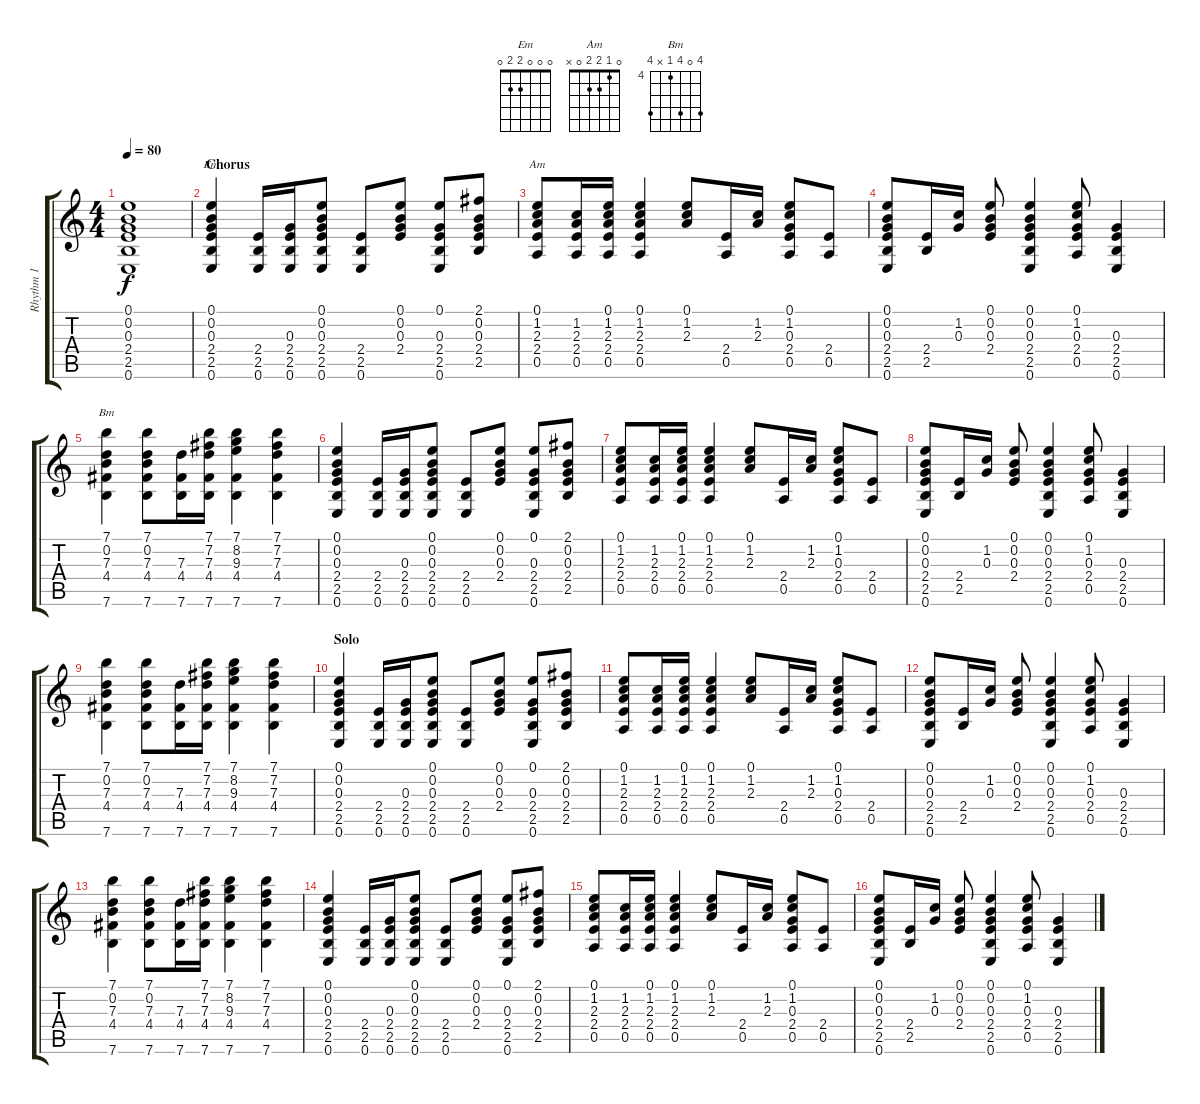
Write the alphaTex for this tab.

\track ("Rhythm 1" "Rhythm 1") {instrument acousticguitarnylon}
\staff {score tabs}
\tuning (E4 B3 G3 D3 A2 E2) {hide}
\chord ("Em" 0 0 0 2 2 0)
\chord ("Am" 0 1 2 2 0 x)
\chord ("Bm" 7 0 7 4 x 7) {firstfret 4}
\ts (4 4)
\tempo 80
\clef g2
\ks c
(0.1{t} 0.2{t} 0.3{t} 2.4{t} 2.5{t} 0.6{t}).1{dy f} |
\section ("" "Chorus")
(0.1 0.2 0.3 2.4 2.5 0.6).4{ch "Em"} (2.4 2.5 0.6).16 (0.3 2.4 2.5 0.6).16 (0.1 0.2 0.3 2.4 2.5 0.6).8 (2.4 2.5 0.6).8 (0.1 0.2 0.3 2.4).8 (0.1 0.3 2.4 2.5 0.6).8 (2.1 0.2 0.3 2.4 2.5).8 |
(0.1 1.2 2.3 2.4 0.5).8{ch "Am"} (1.2 2.3 2.4 0.5).16 (0.1 1.2 2.3 2.4 0.5).16 (0.1 1.2 2.3 2.4 0.5).4 (0.1 1.2 2.3).8 (2.4 0.5).16 (1.2 2.3).16 (0.1 1.2 0.3 2.4 0.5).8 (2.4 0.5).8 |
(0.1 0.2 0.3 2.4 2.5 0.6).8 (2.4 2.5).16 (1.2 0.3).16 (0.1 0.2 0.3 2.4).8 (0.1 0.2 0.3 2.4 2.5 0.6).4 (0.1 1.2 0.3 2.4 0.5).8 (0.3 2.4 2.5 0.6).4 |
(7.1 0.2 7.3 4.4 7.6).4{ch "Bm"} (7.1 0.2 7.3 4.4 7.6).8 (7.3 4.4 7.6).16 (7.1 7.2 7.3 4.4 7.6).16 (7.1 8.2 9.3 4.4 7.6).4 (7.1 7.2 7.3 4.4 7.6).4 |
(0.1 0.2 0.3 2.4 2.5 0.6).4 (2.4 2.5 0.6).16 (0.3 2.4 2.5 0.6).16 (0.1 0.2 0.3 2.4 2.5 0.6).8 (2.4 2.5 0.6).8 (0.1 0.2 0.3 2.4).8 (0.1 0.3 2.4 2.5 0.6).8 (2.1 0.2 0.3 2.4 2.5).8 |
(0.1 1.2 2.3 2.4 0.5).8 (1.2 2.3 2.4 0.5).16 (0.1 1.2 2.3 2.4 0.5).16 (0.1 1.2 2.3 2.4 0.5).4 (0.1 1.2 2.3).8 (2.4 0.5).16 (1.2 2.3).16 (0.1 1.2 0.3 2.4 0.5).8 (2.4 0.5).8 |
(0.1 0.2 0.3 2.4 2.5 0.6).8 (2.4 2.5).16 (1.2 0.3).16 (0.1 0.2 0.3 2.4).8 (0.1 0.2 0.3 2.4 2.5 0.6).4 (0.1 1.2 0.3 2.4 0.5).8 (0.3 2.4 2.5 0.6).4 |
(7.1 0.2 7.3 4.4 7.6).4 (7.1 0.2 7.3 4.4 7.6).8 (7.3 4.4 7.6).16 (7.1 7.2 7.3 4.4 7.6).16 (7.1 8.2 9.3 4.4 7.6).4 (7.1 7.2 7.3 4.4 7.6).4 |
\section ("" "Solo")
(0.1 0.2 0.3 2.4 2.5 0.6).4 (2.4 2.5 0.6).16 (0.3 2.4 2.5 0.6).16 (0.1 0.2 0.3 2.4 2.5 0.6).8 (2.4 2.5 0.6).8 (0.1 0.2 0.3 2.4).8 (0.1 0.3 2.4 2.5 0.6).8 (2.1 0.2 0.3 2.4 2.5).8 |
(0.1 1.2 2.3 2.4 0.5).8 (1.2 2.3 2.4 0.5).16 (0.1 1.2 2.3 2.4 0.5).16 (0.1 1.2 2.3 2.4 0.5).4 (0.1 1.2 2.3).8 (2.4 0.5).16 (1.2 2.3).16 (0.1 1.2 0.3 2.4 0.5).8 (2.4 0.5).8 |
(0.1 0.2 0.3 2.4 2.5 0.6).8 (2.4 2.5).16 (1.2 0.3).16 (0.1 0.2 0.3 2.4).8 (0.1 0.2 0.3 2.4 2.5 0.6).4 (0.1 1.2 0.3 2.4 0.5).8 (0.3 2.4 2.5 0.6).4 |
(7.1 0.2 7.3 4.4 7.6).4 (7.1 0.2 7.3 4.4 7.6).8 (7.3 4.4 7.6).16 (7.1 7.2 7.3 4.4 7.6).16 (7.1 8.2 9.3 4.4 7.6).4 (7.1 7.2 7.3 4.4 7.6).4 |
(0.1 0.2 0.3 2.4 2.5 0.6).4 (2.4 2.5 0.6).16 (0.3 2.4 2.5 0.6).16 (0.1 0.2 0.3 2.4 2.5 0.6).8 (2.4 2.5 0.6).8 (0.1 0.2 0.3 2.4).8 (0.1 0.3 2.4 2.5 0.6).8 (2.1 0.2 0.3 2.4 2.5).8 |
(0.1 1.2 2.3 2.4 0.5).8 (1.2 2.3 2.4 0.5).16 (0.1 1.2 2.3 2.4 0.5).16 (0.1 1.2 2.3 2.4 0.5).4 (0.1 1.2 2.3).8 (2.4 0.5).16 (1.2 2.3).16 (0.1 1.2 0.3 2.4 0.5).8 (2.4 0.5).8 |
(0.1 0.2 0.3 2.4 2.5 0.6).8 (2.4 2.5).16 (1.2 0.3).16 (0.1 0.2 0.3 2.4).8 (0.1 0.2 0.3 2.4 2.5 0.6).4 (0.1 1.2 0.3 2.4 0.5).8 (0.3 2.4 2.5 0.6).4
